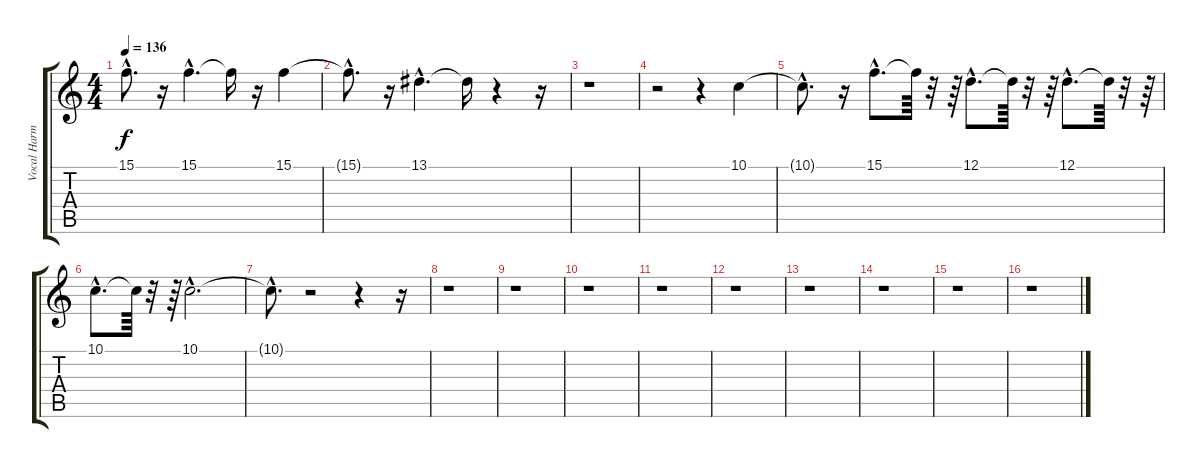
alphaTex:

\track ("Vocal Harmony" "Vocal Harm") {instrument choiraahs}
\staff {score tabs}
\tuning (D4 A3 F3 C3 G2 D2) {hide}
\ts (4 4)
\tempo 136
\clef g2
\ks c
15.1{hac t}.8{d dy f} r.16 15.1{hac}.4{d} 15.1{t}.16 r.16 15.1.4 |
15.1{hac t}.8{d} r.16 13.1{hac}.4{d} 13.1{t}.16 r.4 r.16 |
r.1 |
r.2 r.4 10.1.4 |
10.1{hac t}.8{d} r.16 15.1{hac}.8{d} 15.1{t}.64 r.32 r.64 12.1{hac}.8{d} 12.1{t}.64 r.32 r.64 12.1{hac}.8{d} 12.1{t}.64 r.32 r.64 |
10.1{hac}.8{d} 10.1{t}.64 r.32 r.64 10.1{hac}.2{d} |
10.1{hac t}.8{d} r.2 r.4 r.16 |
r.1 |
r.1 |
r.1 |
r.1 |
r.1 |
r.1 |
r.1 |
r.1 |
r.1
